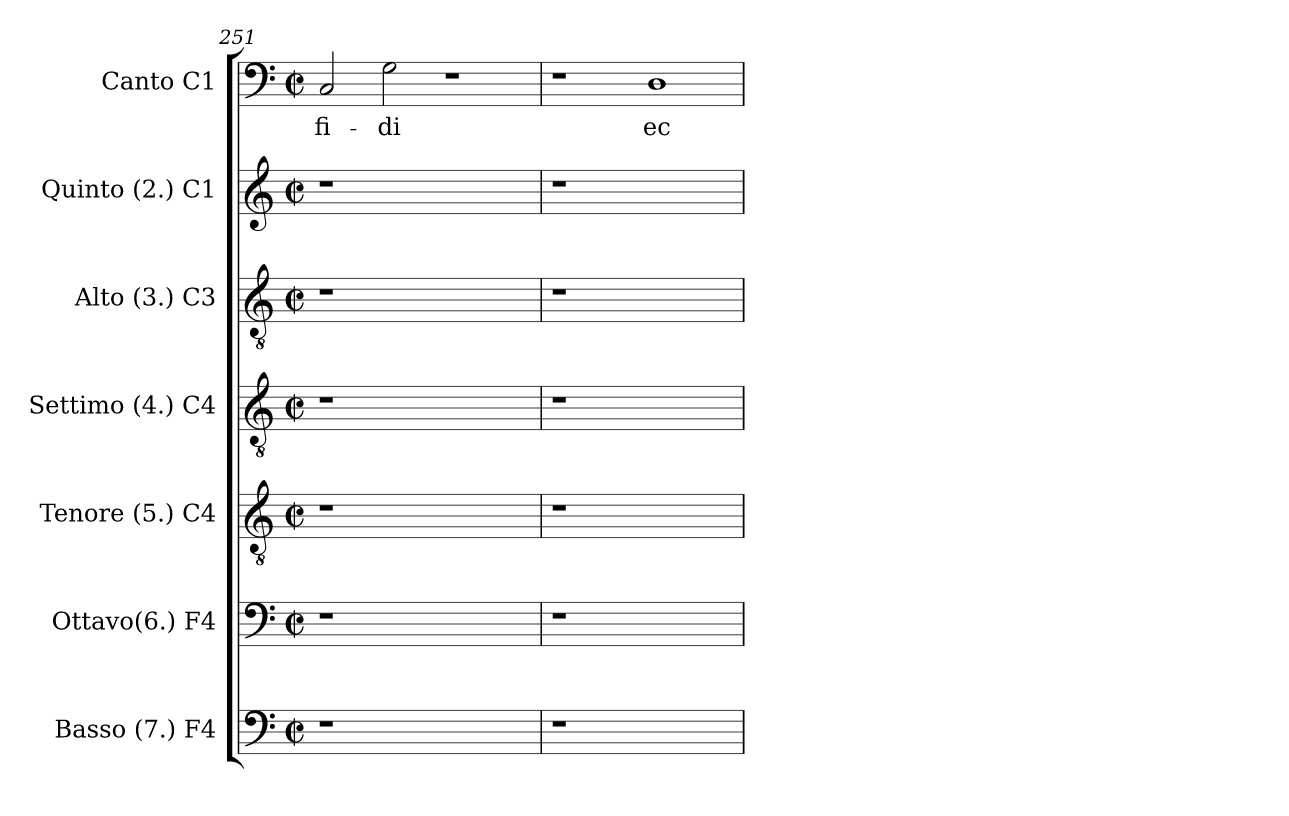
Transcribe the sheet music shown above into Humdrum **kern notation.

**kern	**kern	**kern	**kern	**kern	**kern	**kern	**text
*part7	*part6	*part5	*part4	*part3	*part2	*part1	*part1
*staff7	*staff6	*staff5	*staff4	*staff3	*staff2	*staff1	*staff1
*I"Basso (7.)  F4	*I"Ottavo(6.)  F4	*I"Tenore (5.)  C4	*I"Settimo (4.)  C4	*I"Alto (3.)  C3	*I"Quinto (2.)  C1	*I"Canto  C1	*
*	*	*I'T	*	*I'A	*	*I'C	*
!!LO:LB:g=z
*clefF4	*clefF4	*clefGv2	*clefGv2	*clefGv2	*clefG2	*clefF4	*
*k[]	*k[]	*k[]	*k[]	*k[]	*k[]	*k[]	*
*C:	*C:	*C:	*C:	*C:	*C:	*C:	*
*M2/2	*M2/2	*M2/2	*M2/2	*M2/2	*M2/2	*M2/2	*
*met(c|)	*met(c|)	*met(c|)	*met(c|)	*met(c|)	*met(c|)	*met(c|)	*
=251	=251	=251	=251	=251	=251	=251	=251
!	!	!	!	!	!	!	!LO:LY:b:cj
1r	1r	1r	1r	1r	1r	2C/	fi-
!	!	!	!	!	!	!	!LO:LY:b:cj
.	.	.	.	.	.	2G\	-di
1ryy	1ryy	1ryy	1ryy	1ryy	1ryy	1r	.
=252	=252	=252	=252	=252	=252	=252	=252
1r	1r	1r	1r	1r	1r	1r	.
!	!	!	!	!	!	!	!LO:LY:b:cj
1ryy	1ryy	1ryy	1ryy	1ryy	1ryy	1D	ec-
=	=	=	=	=	=	=	=
*-	*-	*-	*-	*-	*-	*-	*-
